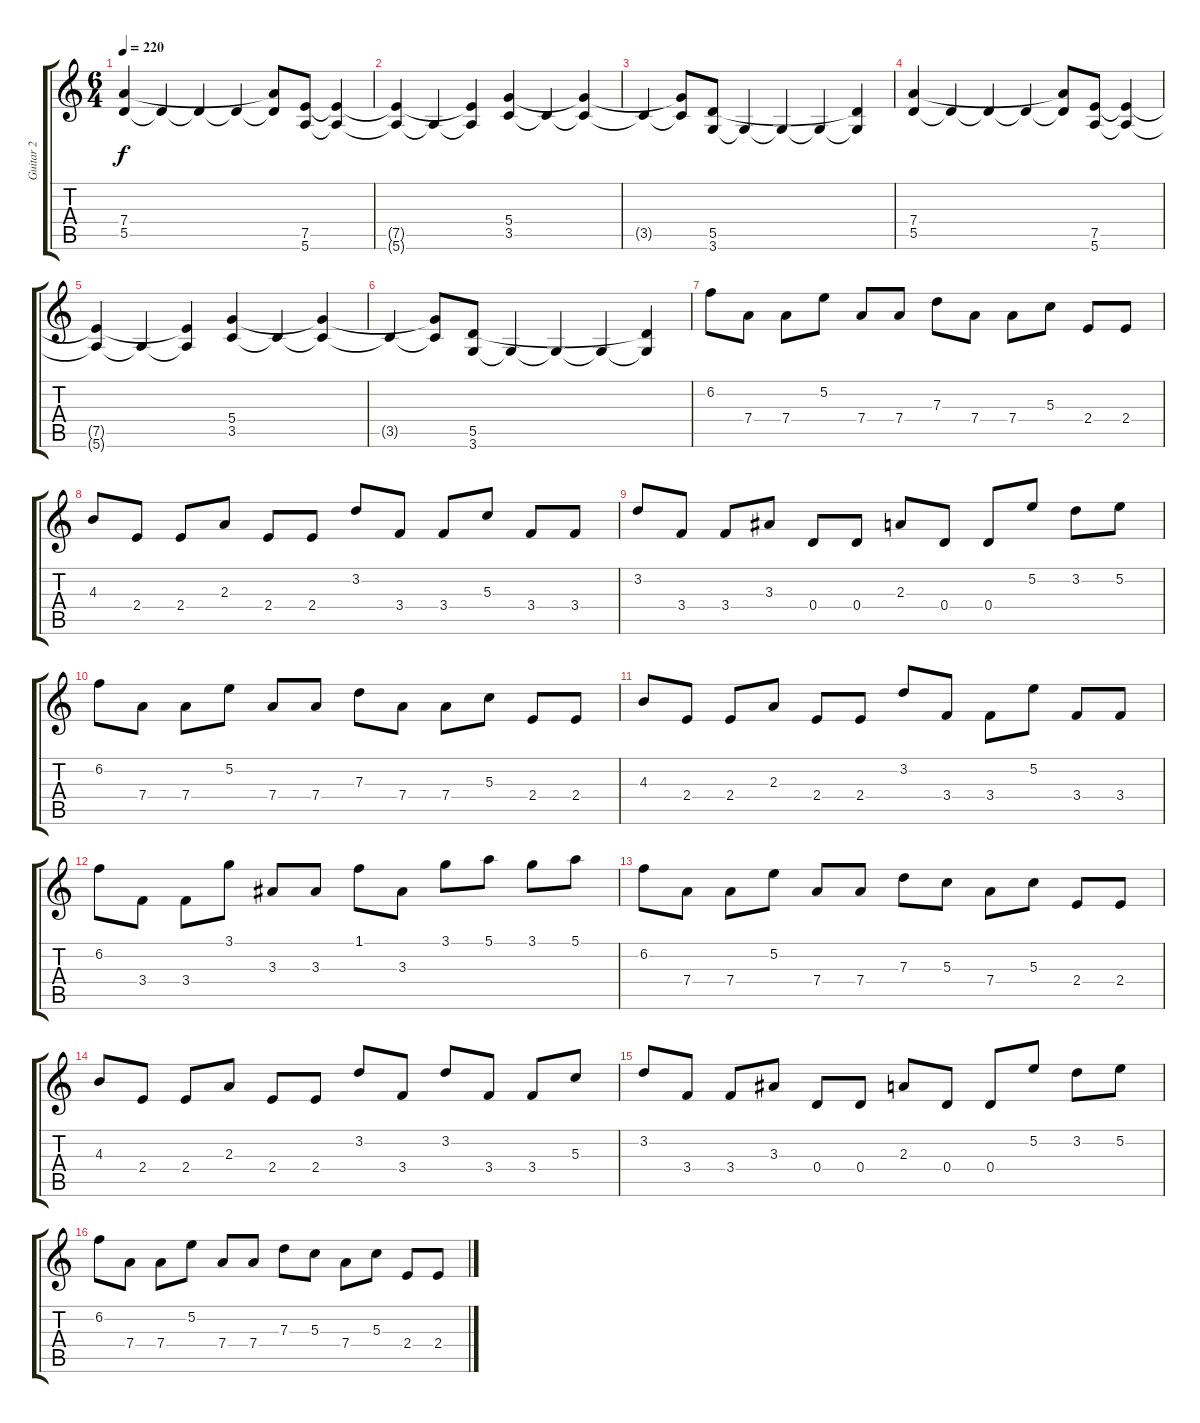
\track ("Guitar 2" "Guitar 2") {instrument distortionguitar}
\staff {score tabs}
\tuning (E4 B3 G3 D3 A2 E2) {hide}
\ts (6 4)
\tempo 220
\clef g2
\ks c
(7.4 5.5).4{dy f} 5.5{t}.4 5.5{t}.4 5.5{t}.4 (7.4{t} 5.5{t}).8 (7.5 5.6).8 (7.5{t} 5.6{t}).4 |
(7.5{t} 5.6{t}).4 5.6{t}.4 (7.5{t} 5.6{t}).4 (5.4 3.5).4 3.5{t}.4 (5.4{t} 3.5{t}).4 |
3.5{t}.4 (5.4{t} 3.5{t}).8 (5.5 3.6).8 3.6{t}.4 3.6{t}.4 3.6{t}.4 (5.5{t} 3.6{t}).4 |
(7.4 5.5).4 5.5{t}.4 5.5{t}.4 5.5{t}.4 (7.4{t} 5.5{t}).8 (7.5 5.6).8 (7.5{t} 5.6{t}).4 |
(7.5{t} 5.6{t}).4 5.6{t}.4 (7.5{t} 5.6{t}).4 (5.4 3.5).4 3.5{t}.4 (5.4{t} 3.5{t}).4 |
3.5{t}.4 (5.4{t} 3.5{t}).8 (5.5 3.6).8 3.6{t}.4 3.6{t}.4 3.6{t}.4 (5.5{t} 3.6{t}).4 |
6.2.8 7.4.8 7.4.8 5.2.8 7.4.8 7.4.8 7.3.8 7.4.8 7.4.8 5.3.8 2.4.8 2.4.8 |
4.3.8 2.4.8 2.4.8 2.3.8 2.4.8 2.4.8 3.2.8 3.4.8 3.4.8 5.3.8 3.4.8 3.4.8 |
3.2.8 3.4.8 3.4.8 3.3.8 0.4.8 0.4.8 2.3.8 0.4.8 0.4.8 5.2.8 3.2.8 5.2.8 |
6.2.8 7.4.8 7.4.8 5.2.8 7.4.8 7.4.8 7.3.8 7.4.8 7.4.8 5.3.8 2.4.8 2.4.8 |
4.3.8 2.4.8 2.4.8 2.3.8 2.4.8 2.4.8 3.2.8 3.4.8 3.4.8 5.2.8 3.4.8 3.4.8 |
6.2.8 3.4.8 3.4.8 3.1.8 3.3.8 3.3.8 1.1.8 3.3.8 3.1.8 5.1.8 3.1.8 5.1.8 |
6.2.8 7.4.8 7.4.8 5.2.8 7.4.8 7.4.8 7.3.8 5.3.8 7.4.8 5.3.8 2.4.8 2.4.8 |
4.3.8 2.4.8 2.4.8 2.3.8 2.4.8 2.4.8 3.2.8 3.4.8 3.2.8 3.4.8 3.4.8 5.3.8 |
3.2.8 3.4.8 3.4.8 3.3.8 0.4.8 0.4.8 2.3.8 0.4.8 0.4.8 5.2.8 3.2.8 5.2.8 |
6.2.8 7.4.8 7.4.8 5.2.8 7.4.8 7.4.8 7.3.8 5.3.8 7.4.8 5.3.8 2.4.8 2.4.8
